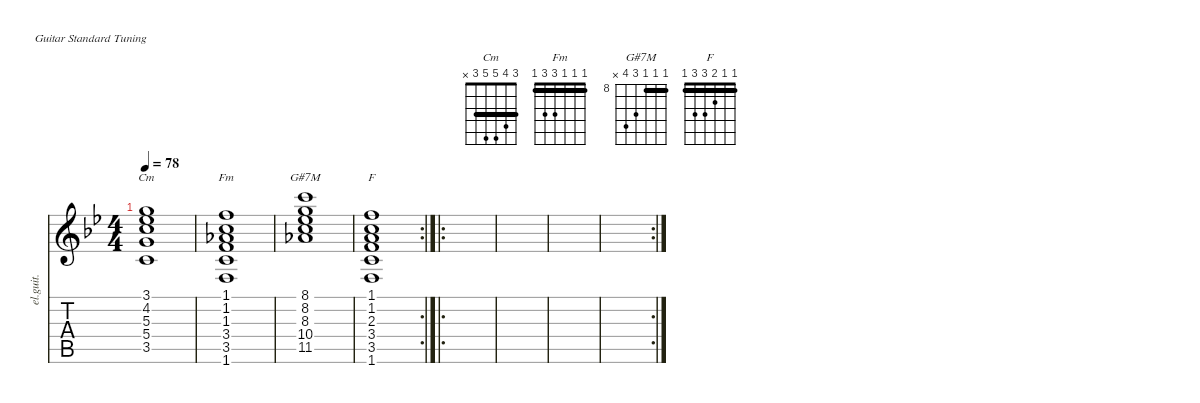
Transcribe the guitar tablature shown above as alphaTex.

\defaultSystemsLayout 4
\hideDynamics
\bracketExtendMode nobrackets
\otherSystemsTrackNameOrientation horizontal
\defaultBarNumberDisplay FirstOfSystem
\track ("Clean Guitar" "el.guit.") {instrument electricguitarclean}
\staff {score tabs}
\tuning (E4 B3 G3 D3 A2 E2)
\chord ("Cm" 3 4 5 5 3 x) {showfingering false barre 3}
\chord ("Fm" 1 1 1 3 3 1) {showfingering false barre (1 1 1)}
\chord ("G#7M" 8 8 8 10 11 x) {firstfret 8 showfingering false barre (8 8)}
\chord ("F" 1 1 2 3 3 1) {showfingering false barre (1 1)}
\ts (4 4)
\tempo 78
\clef g2
\ks gminor
(3.5{acc forcenatural} 5.4{acc forcenatural} 5.3{acc forcenatural} 4.2{acc b} 3.1{acc forcenatural}).1{ch "Cm" dy mf instrument electricguitarclean} |
(1.6{acc forcenatural} 3.5{acc forcenatural} 3.4{acc forcenatural} 1.3{acc b} 1.2{acc forcenatural} 1.1{acc forcenatural}).1{ch "Fm"} |
(11.5{acc b} 10.4{acc forcenatural} 8.3{acc b} 8.2{acc forcenatural} 8.1{acc forcenatural}).1{ch "G#7M"} |
\rc 2
(1.6{acc forcenatural} 3.5{acc forcenatural} 3.4{acc forcenatural} 2.3{acc forcenatural} 1.2{acc forcenatural} 1.1{acc forcenatural}).1{ch "F"} |
\ro
|
|
|
\rc 2
